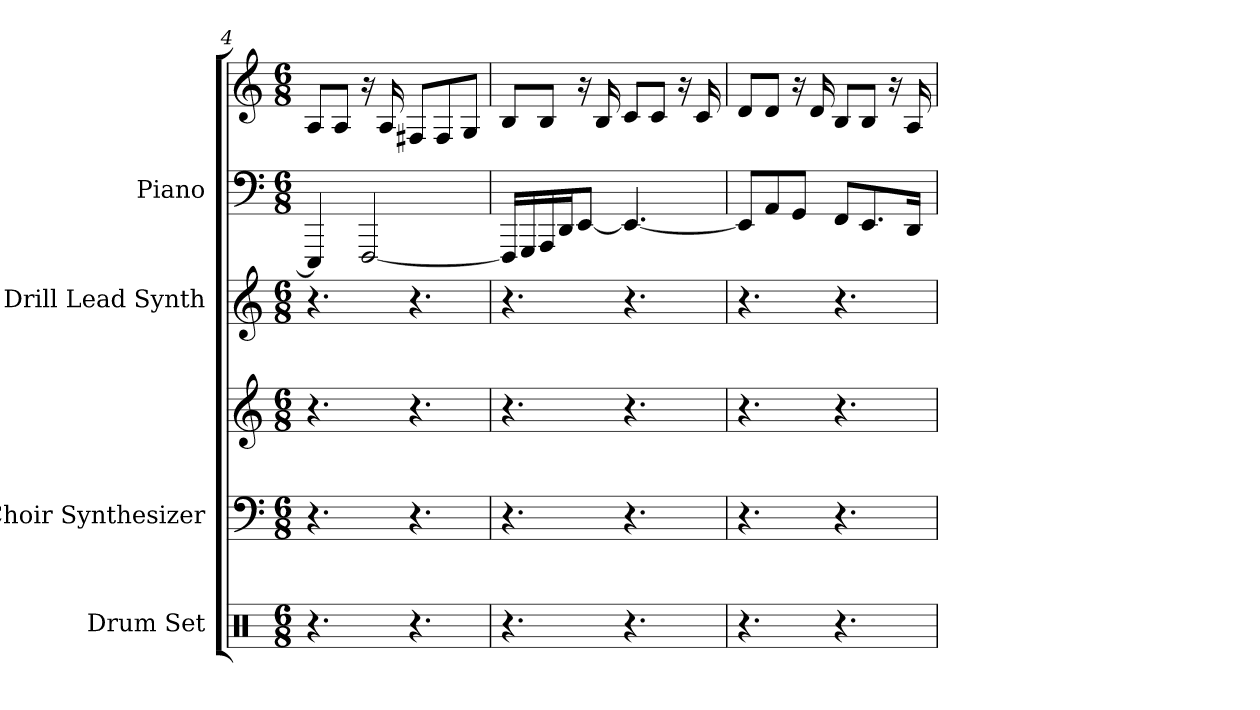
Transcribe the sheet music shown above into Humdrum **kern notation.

**kern	**kern	**kern	**kern	**kern	**kern
*part4	*part3	*part3	*part2	*part1	*part1
*staff6	*staff5	*staff4	*staff3	*staff2	*staff1
*I"Drum Set	*I"Choir Synthesizer	*	*I"Drill Lead Synth	*I"Piano	*
*I'Drums	*I'Synth.	*	*I'Drl. LS	*I'Pno.	*
*clefX	*clefF4	*clefG2	*clefG2	*clefF4	*clefG2
*k[]	*k[]	*k[]	*k[]	*k[]	*k[]
*M6/8	*M6/8	*M6/8	*M6/8	*M6/8	*M6/8
=4	=4	=4	=4	=4	=4
4.r	4.r	4.r	4.r	4EEE]	8AL
.	.	.	.	.	8AJ
.	.	.	.	[2FFF	16r
.	.	.	.	.	16A
4.r	4.r	4.r	4.r	.	8F#XL
.	.	.	.	.	8F#
.	.	.	.	.	8GJ
=5	=5	=5	=5	=5	=5
4.r	4.r	4.r	4.r	16FFFLL]	8BL
.	.	.	.	16GGG	.
.	.	.	.	16AAA	8BJ
.	.	.	.	16DDJ	.
.	.	.	.	[8EEJ	16r
.	.	.	.	.	16B
4.r	4.r	4.r	4.r	4.EE_	8cL
.	.	.	.	.	8cJ
.	.	.	.	.	16r
.	.	.	.	.	16c
=6	=6	=6	=6	=6	=6
4.r	4.r	4.r	4.r	8EEL]	8dL
.	.	.	.	8AA	8dJ
.	.	.	.	8GGJ	16r
.	.	.	.	.	16d
4.r	4.r	4.r	4.r	8FFL	8BL
.	.	.	.	8.EE	8BJ
.	.	.	.	.	16r
.	.	.	.	16DDJk	16A
=	=	=	=	=	=
*-	*-	*-	*-	*-	*-
